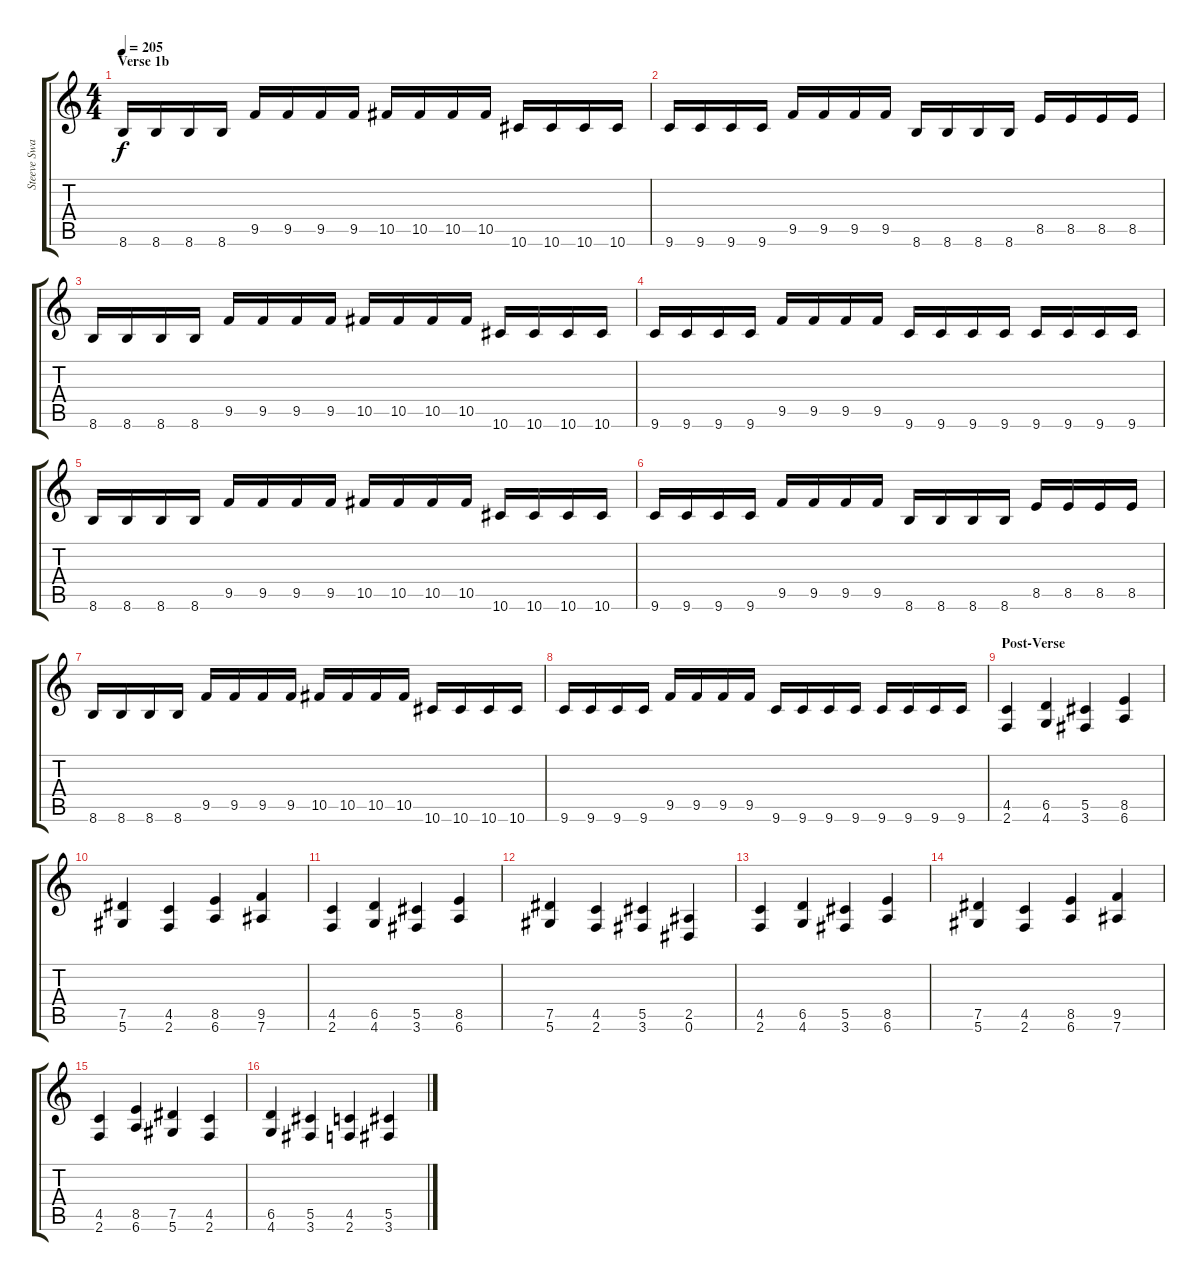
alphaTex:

\track ("Steeve Swanson - Guitar" "Steeve Swa") {instrument distortionguitar}
\staff {score tabs}
\tuning (Eb4 Bb3 Gb3 Db3 Ab2 Eb2) {hide}
\ts (4 4)
\section ("" "Verse 1b")
\tempo 205
\clef g2
\ks c
8.6.16{dy f} 8.6.16 8.6.16 8.6.16 9.5.16 9.5.16 9.5.16 9.5.16 10.5.16 10.5.16 10.5.16 10.5.16 10.6.16 10.6.16 10.6.16 10.6.16 |
9.6.16 9.6.16 9.6.16 9.6.16 9.5.16 9.5.16 9.5.16 9.5.16 8.6.16 8.6.16 8.6.16 8.6.16 8.5.16 8.5.16 8.5.16 8.5.16 |
8.6.16 8.6.16 8.6.16 8.6.16 9.5.16 9.5.16 9.5.16 9.5.16 10.5.16 10.5.16 10.5.16 10.5.16 10.6.16 10.6.16 10.6.16 10.6.16 |
9.6.16 9.6.16 9.6.16 9.6.16 9.5.16 9.5.16 9.5.16 9.5.16 9.6.16 9.6.16 9.6.16 9.6.16 9.6.16 9.6.16 9.6.16 9.6.16 |
8.6.16 8.6.16 8.6.16 8.6.16 9.5.16 9.5.16 9.5.16 9.5.16 10.5.16 10.5.16 10.5.16 10.5.16 10.6.16 10.6.16 10.6.16 10.6.16 |
9.6.16 9.6.16 9.6.16 9.6.16 9.5.16 9.5.16 9.5.16 9.5.16 8.6.16 8.6.16 8.6.16 8.6.16 8.5.16 8.5.16 8.5.16 8.5.16 |
8.6.16 8.6.16 8.6.16 8.6.16 9.5.16 9.5.16 9.5.16 9.5.16 10.5.16 10.5.16 10.5.16 10.5.16 10.6.16 10.6.16 10.6.16 10.6.16 |
9.6.16 9.6.16 9.6.16 9.6.16 9.5.16 9.5.16 9.5.16 9.5.16 9.6.16 9.6.16 9.6.16 9.6.16 9.6.16 9.6.16 9.6.16 9.6.16 |
\section ("" "Post-Verse")
(4.5 2.6).4 (6.5 4.6).4 (5.5 3.6).4 (8.5 6.6).4 |
(7.5 5.6).4 (4.5 2.6).4 (8.5 6.6).4 (9.5 7.6).4 |
(4.5 2.6).4 (6.5 4.6).4 (5.5 3.6).4 (8.5 6.6).4 |
(7.5 5.6).4 (4.5 2.6).4 (5.5 3.6).4 (2.5 0.6).4 |
(4.5 2.6).4 (6.5 4.6).4 (5.5 3.6).4 (8.5 6.6).4 |
(7.5 5.6).4 (4.5 2.6).4 (8.5 6.6).4 (9.5 7.6).4 |
(4.5 2.6).4 (8.5 6.6).4 (7.5 5.6).4 (4.5 2.6).4 |
(6.5 4.6).4 (5.5 3.6).4 (4.5 2.6).4 (5.5 3.6).4
